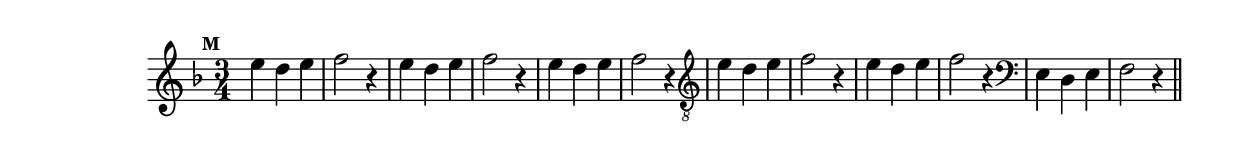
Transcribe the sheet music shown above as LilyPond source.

%% -*- coding: utf-8 -*-
\version "2.14.1"

%% \header { texidoc="Perguntas e Respostas"}

\relative c'' {

  \override Staff.TimeSignature #'style = #'()
  \time 3/4 
  \override Score.BarNumber #'transparent = ##t
  \override Score.RehearsalMark #'font-size = #-2
  \override Score.BarNumber #'transparent = ##t
  \set Score.markFormatter = #format-mark-numbers
  \key d \minor

  \mark 12

  %% CAVAQUINHO - BANJO
  \tag #'cv {
    e4 d e | f2 r4 
  }

  %% BANDOLIM
  \tag #'bd {
    e4 d e | f2 r4 
  }

  %% VIOLA
  \tag #'va {
    e4 d e | f2 r4 
  }

  %% VIOLÃO TENOR
  \tag #'vt {
    \clef "G_8"
    e,4 d e | f2 r4     
  }

  %% VIOLÃO
  \tag #'vi {
    \clef "G_8"
    e4 d e | f2 r4 
  }

  %% BAIXO - BAIXOLÃO
  \tag #'bx {
    \clef bass
    e,4 d e | f2 r4      
  }


  %% END DOCUMENT
  \bar "||"
}
